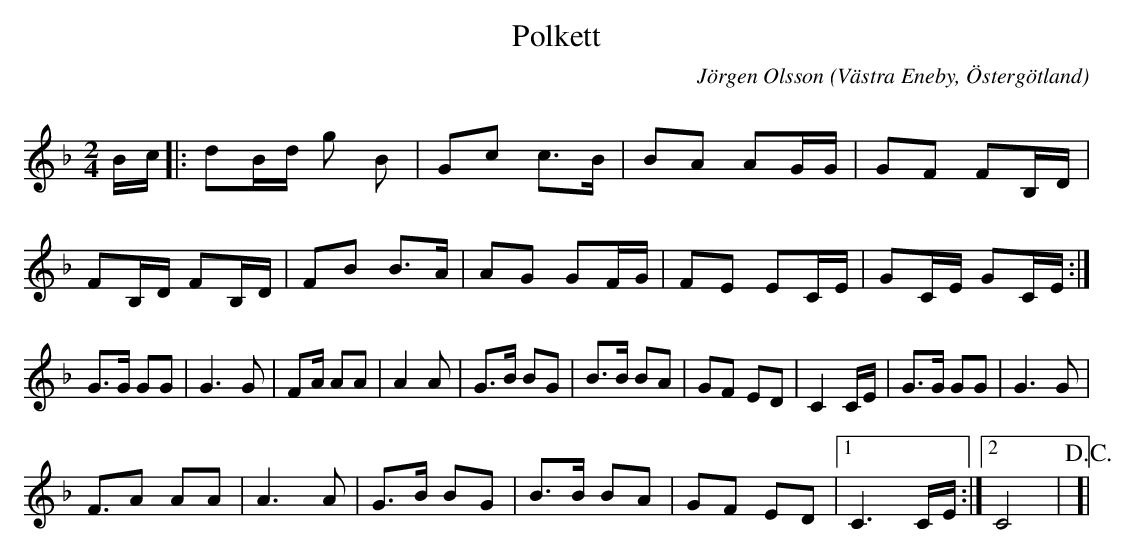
X:1
T:Polkett
C:Jörgen Olsson
O:Västra Eneby, Östergötland
Q:180
M:2/4
L:1/8
K:Dm
B/2c/2|:dB/2d/2 g B|Gc c3/2B/2|BA AG/2G/2|GF FB,/2D/2|
FB,/2D/2 FB,/2D/2|FB B3/2A/2|AG GF/2G/2|FE EC/2E/2|GC/2E/2 GC/2E/2:|
G3/2G/2 GG|G3 G|FA/2 AA|A2A|G3/2B/2 BG|B3/2B/2 BA|GF ED|C2 C/2E/2|G3/2G/2 GG|G3 G|
F3/2A AA|A3 A|G3/2B/2 BG|B3/2B/2 BA|GF ED|1 C3 C/2E/2:|2 C4|!D.C.!!FINE!]|
